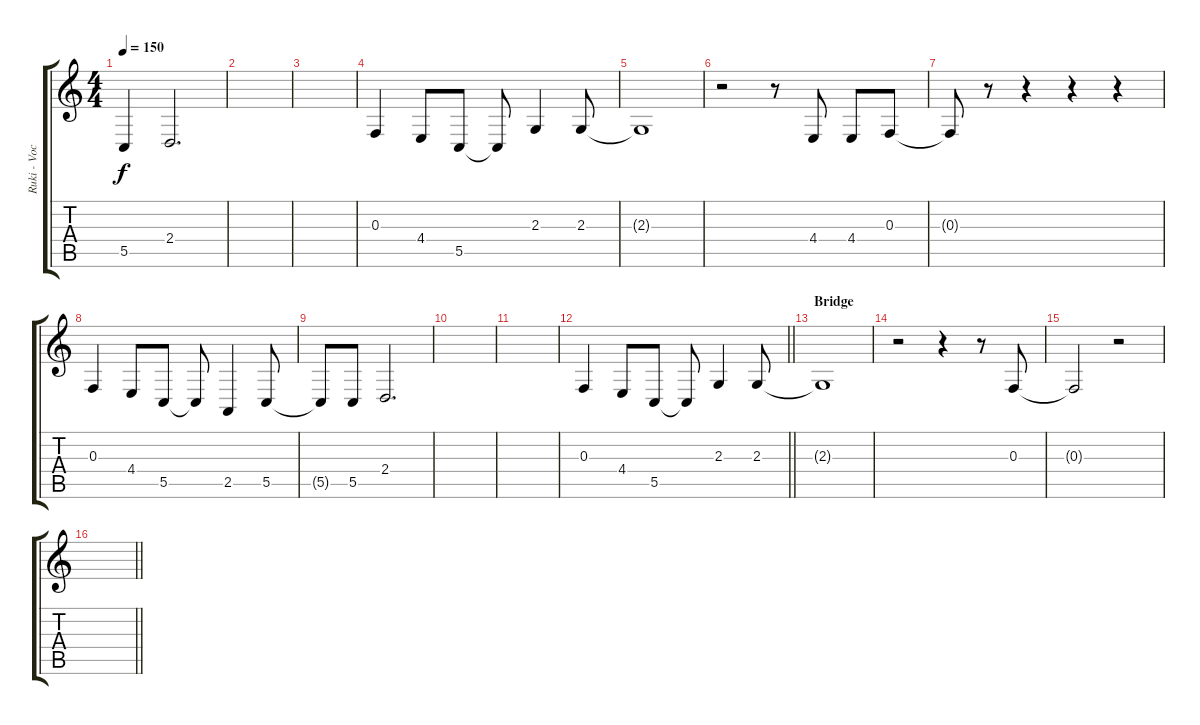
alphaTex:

\track ("Ruki - Vocals" "Ruki - Voc") {instrument lead6voice}
\staff {score tabs}
\tuning (D4 A3 F3 C3 G2 D2) {hide}
\ts (4 4)
\tempo 150
\clef g2
\ks c
5.5{t}.4{dy f} 2.4.2{d} |
|
|
0.3.4 4.4.8 5.5.8 5.5{t}.8 2.3.4 2.3.8 |
2.3{t}.1 |
r.2 r.8 4.4.8 4.4.8 0.3.8 |
0.3{t}.8 r.8 r.4 r.4 r.4 |
0.3.4 4.4.8 5.5.8 5.5{t}.8 2.5.4 5.5.8 |
5.5{t}.8 5.5.8 2.4.2{d} |
|
|
\barLineRight lightlight
0.3.4 4.4.8 5.5.8 5.5{t}.8 2.3.4 2.3.8 |
\section ("" "Bridge")
2.3{t}.1 |
r.2 r.4 r.8 0.3.8 |
0.3{t}.2 r.2 |
\barLineRight lightlight
